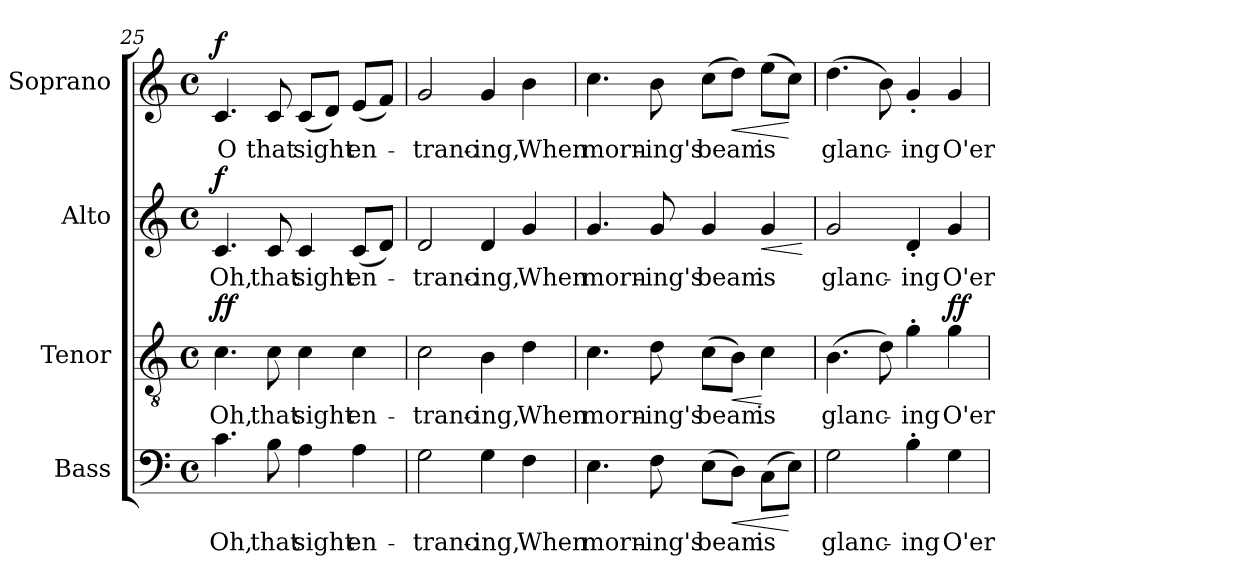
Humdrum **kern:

**kern	**text	**dynam	**kern	**text	**dynam	**kern	**text	**dynam	**kern	**text	**dynam
*part4	*part4	*part4	*part3	*part3	*part3	*part2	*part2	*part2	*part1	*part1	*part1
*staff4	*staff4	*staff4	*staff3	*staff3	*staff3	*staff2	*staff2	*staff2	*staff1	*staff1	*staff1
*I"Bass	*	*	*I"Tenor	*	*	*I"Alto	*	*	*I"Soprano	*	*
*I'B.	*	*	*I'T.	*	*	*I'A.	*	*	*I'S.	*	*
*clefF4	*	*	*clefGv2	*	*	*clefG2	*	*	*clefG2	*	*
*	*	*	*ITrd7c12	*	*	*	*	*	*	*	*
*k[]	*	*	*k[]	*	*	*k[]	*	*	*k[]	*	*
*C:	*	*	*C:	*	*	*C:	*	*	*C:	*	*
*M4/4	*	*	*M4/4	*	*	*M4/4	*	*	*M4/4	*	*
*met(c)	*	*	*met(c)	*	*	*met(c)	*	*	*met(c)	*	*
=25	=25	=25	=25	=25	=25	=25	=25	=25	=25	=25	=25
!	!LO:LY:b:color=#000000	!	!	!	!	!	!	!	!	!	!
!	!	!	!	!LO:LY:b:color=#000000	!	!	!	!	!	!	!
!	!	!	!	!	!	!	!LO:LY:b:color=#000000	!	!	!	!
!	!	!	!	!	!	!	!	!	!	!LO:LY:b:color=#000000	!
4.ci\	Oh,	.	4.Ci\	Oh,	f f	4.ci/	Oh,	f	4.ci/	O	f
!	!LO:LY:b:color=#000000	!	!	!	!	!	!	!	!	!	!
!	!	!	!	!LO:LY:b:color=#000000	!	!	!	!	!	!	!
!	!	!	!	!	!	!	!LO:LY:b:color=#000000	!	!	!	!
!	!	!	!	!	!	!	!	!	!	!LO:LY:b:color=#000000	!
8Bi\	that	.	8Ci\	that	.	8ci/	that	.	8ci/	that	.
!	!LO:LY:b:color=#000000	!	!	!	!	!	!	!	!	!	!
!	!	!	!	!LO:LY:b:color=#000000	!	!	!	!	!	!	!
!	!	!	!	!	!	!	!LO:LY:b:color=#000000	!	!	!	!
!	!	!	!	!	!	!	!	!	!	!LO:LY:b:color=#000000	!
4Ai\	sight	.	4Ci\	sight	.	4ci/	sight	.	(8ci/L	sight	.
.	.	.	.	.	.	.	.	.	8di/J)	.	.
!	!LO:LY:b:color=#000000	!	!	!	!	!	!	!	!	!	!
!	!	!	!	!LO:LY:b:color=#000000	!	!	!	!	!	!	!
!	!	!	!	!	!	!	!LO:LY:b:color=#000000	!	!	!	!
!	!	!	!	!	!	!	!	!	!	!LO:LY:b:color=#000000	!
4Ai\	en-	.	4Ci\	en-	.	(8ci/L	en-	.	(8ei/L	en-	.
.	.	.	.	.	.	8di/J)	.	.	8fi/J)	.	.
=26	=26	=26	=26	=26	=26	=26	=26	=26	=26	=26	=26
!	!LO:LY:b:color=#000000	!	!	!	!	!	!	!	!	!	!
!	!	!	!	!LO:LY:b:color=#000000	!	!	!	!	!	!	!
!	!	!	!	!	!	!	!LO:LY:b:color=#000000	!	!	!	!
!	!	!	!	!	!	!	!	!	!	!LO:LY:b:color=#000000	!
2Gi\	-tranc-	.	2Ci\	-tranc-	.	2di/	-tranc-	.	2gi/	-tranc-	.
!	!LO:LY:b:color=#000000	!	!	!	!	!	!	!	!	!	!
!	!	!	!	!LO:LY:b:color=#000000	!	!	!	!	!	!	!
!	!	!	!	!	!	!	!LO:LY:b:color=#000000	!	!	!	!
!	!	!	!	!	!	!	!	!	!	!LO:LY:b:color=#000000	!
4Gi\	-ing,	.	4BBi\	-ing,	.	4di/	-ing,	.	4gi/	-ing,	.
!	!LO:LY:b:color=#000000	!	!	!	!	!	!	!	!	!	!
!	!	!	!	!LO:LY:b:color=#000000	!	!	!	!	!	!	!
!	!	!	!	!	!	!	!LO:LY:b:color=#000000	!	!	!	!
!	!	!	!	!	!	!	!	!	!	!LO:LY:b:color=#000000	!
4Fi\	When	.	4Di\	When	.	4gi/	When	.	4bi\	When	.
!!LO:LB:g=z
=27	=27	=27	=27	=27	=27	=27	=27	=27	=27	=27	=27
!	!LO:LY:b:color=#000000	!	!	!	!	!	!	!	!	!	!
!	!	!	!	!LO:LY:b:color=#000000	!	!	!	!	!	!	!
!	!	!	!	!	!	!	!LO:LY:b:color=#000000	!	!	!	!
!	!	!	!	!	!	!	!	!	!	!LO:LY:b:color=#000000	!
4.Ei\	morn-	.	4.Ci\	morn-	.	4.gi/	morn-	.	4.cci\	morn-	.
!	!LO:LY:b:color=#000000	!	!	!	!	!	!	!	!	!	!
!	!	!	!	!LO:LY:b:color=#000000	!	!	!	!	!	!	!
!	!	!	!	!	!	!	!LO:LY:b:color=#000000	!	!	!	!
!	!	!	!	!	!	!	!	!	!	!LO:LY:b:color=#000000	!
8Fi\	-ing's	.	8Di\	-ing's	.	8gi/	-ing's	.	8bi\	-ing's	.
!	!LO:LY:b:color=#000000	!	!	!	!	!	!	!	!	!	!
!	!	!	!	!LO:LY:b:color=#000000	!	!	!	!	!	!	!
!	!	!	!	!	!	!	!LO:LY:b:color=#000000	!	!	!	!
!	!	!	!	!	!	!	!	!	!	!LO:LY:b:color=#000000	!
(8Ei\L	beam	.	(8Ci\L	beam	.	4gi/	beam	.	(8cci\L	beam	.
!	!	!LO:HP:b	!	!	!LO:HP:b	!	!	!	!	!	!LO:HP:b
8Di\J)	.	<	8BBi\J)	.	<	.	.	.	8ddi\J)	.	<
!	!LO:LY:b:color=#000000	!	!	!	!	!	!	!	!	!	!
!	!	!	!	!LO:LY:b:color=#000000	!	!	!	!	!	!	!
!	!	!	!	!	!	!	!LO:LY:b:color=#000000	!LO:HP:b	!	!	!
!	!	!	!	!	!	!	!	!	!	!LO:LY:b:color=#000000	!
(8Ci\L	is	.	4Ci\	is	[	4gi/	is	<	(8eei\L	is	.
8Ei\J)	.	[	.	.	.	.	.	.	8cci\J)	.	[
.	.	.	.	.	.	.	.	[	.	.	.
=28	=28	=28	=28	=28	=28	=28	=28	=28	=28	=28	=28
!	!LO:LY:b:color=#000000	!	!	!	!	!	!	!	!	!	!
!	!	!	!	!LO:LY:b:color=#000000	!	!	!	!	!	!	!
!	!	!	!	!	!	!	!LO:LY:b:color=#000000	!	!	!	!
!	!	!	!	!	!	!	!	!	!	!LO:LY:b:color=#000000	!
2Gi\	glanc-	.	(4.BBi\	glanc-	.	2gi/	glanc-	.	(4.ddi\	glanc-	.
.	.	.	8Di\)	.	.	.	.	.	8bi\)	.	.
!	!LO:LY:b:color=#000000	!	!	!	!	!	!	!	!	!	!
!	!	!	!	!LO:LY:b:color=#000000	!	!	!	!	!	!	!
!	!	!	!	!	!	!	!LO:LY:b:color=#000000	!	!	!	!
!	!	!	!	!	!	!	!	!	!	!LO:LY:b:color=#000000	!
4B'i\	-ing	.	4G'i\	-ing	.	4d'i/	-ing	.	4g'i/	-ing	.
!	!LO:LY:b:color=#000000	!	!	!	!	!	!	!	!	!	!
!	!	!	!	!LO:LY:b:color=#000000	!	!	!	!	!	!	!
!	!	!	!	!	!	!	!LO:LY:b:color=#000000	!	!	!	!
!	!	!	!	!	!	!	!	!	!	!LO:LY:b:color=#000000	!
4Gi\	O'er	.	4Gi\	O'er	ff	4gi/	O'er	.	4gi/	O'er	.
=	=	=	=	=	=	=	=	=	=	=	=
*-	*-	*-	*-	*-	*-	*-	*-	*-	*-	*-	*-
